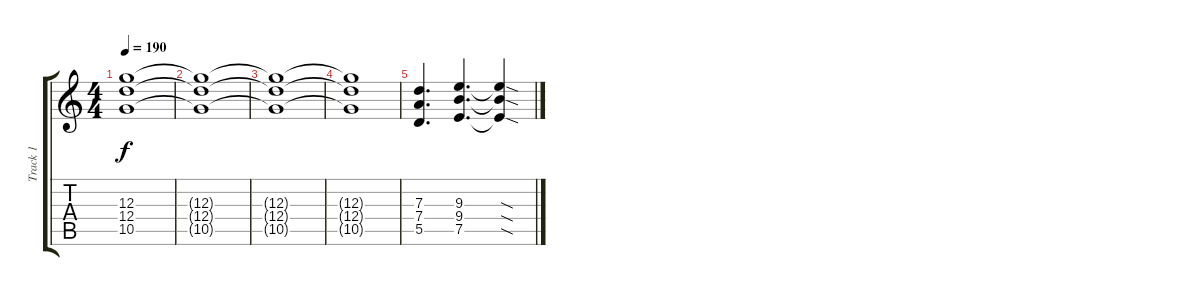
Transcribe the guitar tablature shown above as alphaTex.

\track ("Track 1" "Track 1") {instrument distortionguitar}
\staff {score tabs}
\tuning (E4 B3 G3 D3 A2 E2) {hide}
\ts (4 4)
\tempo 190
\clef g2
\ks c
(12.3{t} 12.4{t} 10.5{t}).1{dy f} |
(12.3{t} 12.4{t} 10.5{t}).1 |
(12.3{t} 12.4{t} 10.5{t}).1 |
(12.3{t} 12.4{t} 10.5{t}).1 |
(7.3 7.4 5.5).4{d} (9.3 9.4 7.5).4{d} (9.3{sod t} 9.4{sod t} 7.5{sod t}).4
